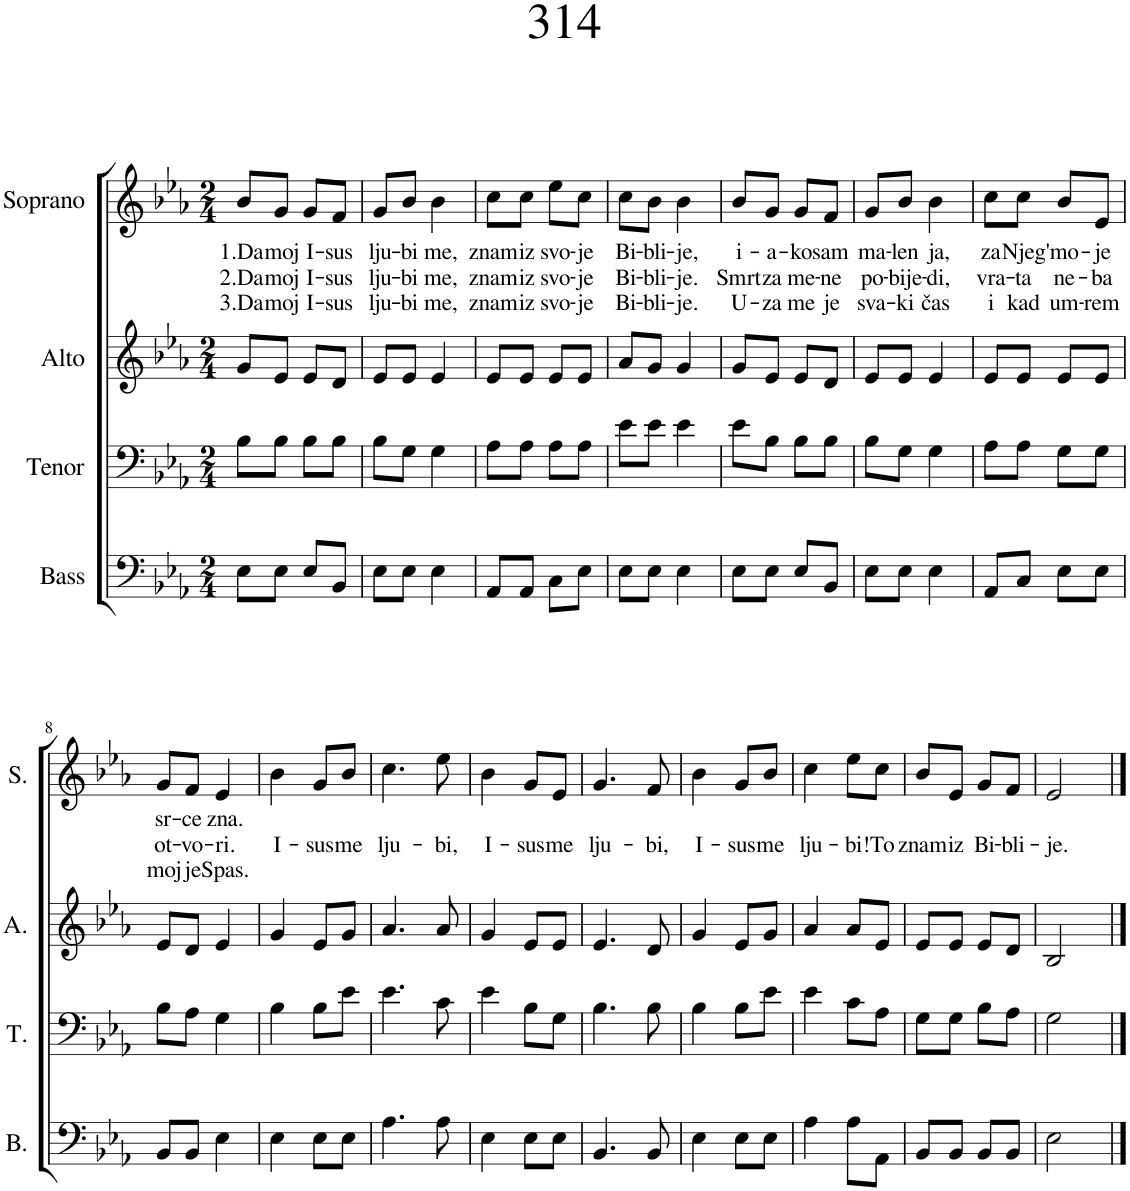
**kern	**kern	**kern	**kern	**text	**text	**text
*part4	*part3	*part2	*part1	*part1	*part1	*part1
*staff4	*staff3	*staff2	*staff1	*staff1	*staff1	*staff1
*I"Bass	*I"Tenor	*I"Alto	*I"Soprano	*	*	*
*I'B.	*I'T.	*I'A.	*I'S.	*	*	*
*clefF4	*clefF4	*clefG2	*clefG2	*	*	*
*k[b-e-a-]	*k[b-e-a-]	*k[b-e-a-]	*k[b-e-a-]	*	*	*
*M2/4	*M2/4	*M2/4	*M2/4	*	*	*
=1	=1	=1	=1	=1	=1	=1
!	!	!	!	!LO:LY:b	!LO:LY:b	!LO:LY:b
8E-\L	8B-\L	8g/L	8b-/L	1.Da	2.Da	3.Da
!	!	!	!	!LO:LY:b	!LO:LY:b	!LO:LY:b
8E-\J	8B-\J	8e-/J	8g/J	moj	moj	moj
!	!	!	!	!LO:LY:b	!LO:LY:b	!LO:LY:b
8E-/L	8B-\L	8e-/L	8g/L	I-	I-	I-
!	!	!	!	!LO:LY:b	!LO:LY:b	!LO:LY:b
8BB-/J	8B-\J	8d/J	8f/J	-sus	-sus	-sus
=2	=2	=2	=2	=2	=2	=2
!	!	!	!	!LO:LY:b	!LO:LY:b	!LO:LY:b
8E-\L	8B-\L	8e-/L	8g/L	lju-	lju-	lju-
!	!	!	!	!LO:LY:b	!LO:LY:b	!LO:LY:b
8E-\J	8G\J	8e-/J	8b-/J	-bi	-bi	-bi
!	!	!	!	!LO:LY:b	!LO:LY:b	!LO:LY:b
4E-\	4G\	4e-/	4b-\	me,	me,	me,
=3	=3	=3	=3	=3	=3	=3
!	!	!	!	!LO:LY:b	!LO:LY:b	!LO:LY:b
8AA-/L	8A-\L	8e-/L	8cc\L	znam	znam	znam
!	!	!	!	!LO:LY:b	!LO:LY:b	!LO:LY:b
8AA-/J	8A-\J	8e-/J	8cc\J	iz	iz	iz
!	!	!	!	!LO:LY:b	!LO:LY:b	!LO:LY:b
8C\L	8A-\L	8e-/L	8ee-\L	svo-	svo-	svo-
!	!	!	!	!LO:LY:b	!LO:LY:b	!LO:LY:b
8E-\J	8A-\J	8e-/J	8cc\J	-je	-je	-je
=4	=4	=4	=4	=4	=4	=4
!	!	!	!	!LO:LY:b	!LO:LY:b	!LO:LY:b
8E-\L	8e-\L	8a-/L	8cc\L	Bi-	Bi-	Bi-
!	!	!	!	!LO:LY:b	!LO:LY:b	!LO:LY:b
8E-\J	8e-\J	8g/J	8b-\J	-bli-	-bli-	-bli-
!	!	!	!	!LO:LY:b	!LO:LY:b	!LO:LY:b
4E-\	4e-\	4g/	4b-\	-je,	-je.	-je.
=5	=5	=5	=5	=5	=5	=5
!	!	!	!	!LO:LY:b	!LO:LY:b	!LO:LY:b
8E-\L	8e-\L	8g/L	8b-/L	i-	Smrt	U-
!	!	!	!	!LO:LY:b	!LO:LY:b	!LO:LY:b
8E-\J	8B-\J	8e-/J	8g/J	-a-	za	-za
!	!	!	!	!LO:LY:b	!LO:LY:b	!LO:LY:b
8E-/L	8B-\L	8e-/L	8g/L	-ko	me-	me
!	!	!	!	!LO:LY:b	!LO:LY:b	!LO:LY:b
8BB-/J	8B-\J	8d/J	8f/J	sam	-ne	je
=6	=6	=6	=6	=6	=6	=6
!	!	!	!	!LO:LY:b	!LO:LY:b	!LO:LY:b
8E-\L	8B-\L	8e-/L	8g/L	ma-	po-	sva-
!	!	!	!	!LO:LY:b	!LO:LY:b	!LO:LY:b
8E-\J	8G\J	8e-/J	8b-/J	-len	-bije-	-ki
!	!	!	!	!LO:LY:b	!LO:LY:b	!LO:LY:b
4E-\	4G\	4e-/	4b-\	ja,	-di,	čas
=7	=7	=7	=7	=7	=7	=7
!	!	!	!	!LO:LY:b	!LO:LY:b	!LO:LY:b
8AA-/L	8A-\L	8e-/L	8cc\L	za	vra-	i
!	!	!	!	!LO:LY:b	!LO:LY:b	!LO:LY:b
8C/J	8A-\J	8e-/J	8cc\J	Njeg'	-ta	kad
!	!	!	!	!LO:LY:b	!LO:LY:b	!LO:LY:b
8E-\L	8G\L	8e-/L	8b-/L	mo-	ne-	um-
!	!	!	!	!LO:LY:b	!LO:LY:b	!LO:LY:b
8E-\J	8G\J	8e-/J	8e-/J	-je	-ba	-rem
!!LO:LB:g=z
=8	=8	=8	=8	=8	=8	=8
!	!	!	!	!LO:LY:b	!LO:LY:b	!LO:LY:b
8BB-/L	8B-\L	8e-/L	8g/L	sr-	ot-	moj
!	!	!	!	!LO:LY:b	!LO:LY:b	!LO:LY:b
8BB-/J	8A-\J	8d/J	8f/J	-ce	-vo-	je
!	!	!	!	!LO:LY:b	!LO:LY:b	!LO:LY:b
4E-\	4G\	4e-/	4e-/	zna.	-ri.	Spas.
=9	=9	=9	=9	=9	=9	=9
!	!	!	!	!	!LO:LY:b	!
4E-\	4B-\	4g/	4b-\	.	I-	.
!	!	!	!	!	!LO:LY:b	!
8E-\L	8B-\L	8e-/L	8g/L	.	-sus	.
!	!	!	!	!	!LO:LY:b	!
8E-\J	8e-\J	8g/J	8b-/J	.	me	.
=10	=10	=10	=10	=10	=10	=10
!	!	!	!	!	!LO:LY:b	!
4.A-\	4.e-\	4.a-/	4.cc\	.	lju-	.
!	!	!	!	!	!LO:LY:b	!
8A-\	8c\	8a-/	8ee-\	.	-bi,	.
=11	=11	=11	=11	=11	=11	=11
!	!	!	!	!	!LO:LY:b	!
4E-\	4e-\	4g/	4b-\	.	I-	.
!	!	!	!	!	!LO:LY:b	!
8E-\L	8B-\L	8e-/L	8g/L	.	-sus	.
!	!	!	!	!	!LO:LY:b	!
8E-\J	8G\J	8e-/J	8e-/J	.	me	.
=12	=12	=12	=12	=12	=12	=12
!	!	!	!	!	!LO:LY:b	!
4.BB-/	4.B-\	4.e-/	4.g/	.	lju-	.
!	!	!	!	!	!LO:LY:b	!
8BB-/	8B-\	8d/	8f/	.	-bi,	.
=13	=13	=13	=13	=13	=13	=13
!	!	!	!	!	!LO:LY:b	!
4E-\	4B-\	4g/	4b-\	.	I-	.
!	!	!	!	!	!LO:LY:b	!
8E-\L	8B-\L	8e-/L	8g/L	.	-sus	.
!	!	!	!	!	!LO:LY:b	!
8E-\J	8e-\J	8g/J	8b-/J	.	me	.
=14	=14	=14	=14	=14	=14	=14
!	!	!	!	!	!LO:LY:b	!
4A-\	4e-\	4a-/	4cc\	.	lju-	.
!	!	!	!	!	!LO:LY:b	!
8A-\L	8c\L	8a-/L	8ee-\L	.	-bi!	.
!	!	!	!	!	!LO:LY:b	!
8AA-\J	8A-\J	8e-/J	8cc\J	.	To	.
=15	=15	=15	=15	=15	=15	=15
!	!	!	!	!	!LO:LY:b	!
8BB-/L	8G\L	8e-/L	8b-/L	.	znam	.
!	!	!	!	!	!LO:LY:b	!
8BB-/J	8G\J	8e-/J	8e-/J	.	iz	.
!	!	!	!	!	!LO:LY:b	!
8BB-/L	8B-\L	8e-/L	8g/L	.	Bi-	.
!	!	!	!	!	!LO:LY:b	!
8BB-/J	8A-\J	8d/J	8f/J	.	-bli-	.
=16	=16	=16	=16	=16	=16	=16
!	!	!	!	!	!LO:LY:b	!
2E-\	2G\	2B-/	2e-/	.	-je.	.
==	==	==	==	==	==	==
*-	*-	*-	*-	*-	*-	*-
